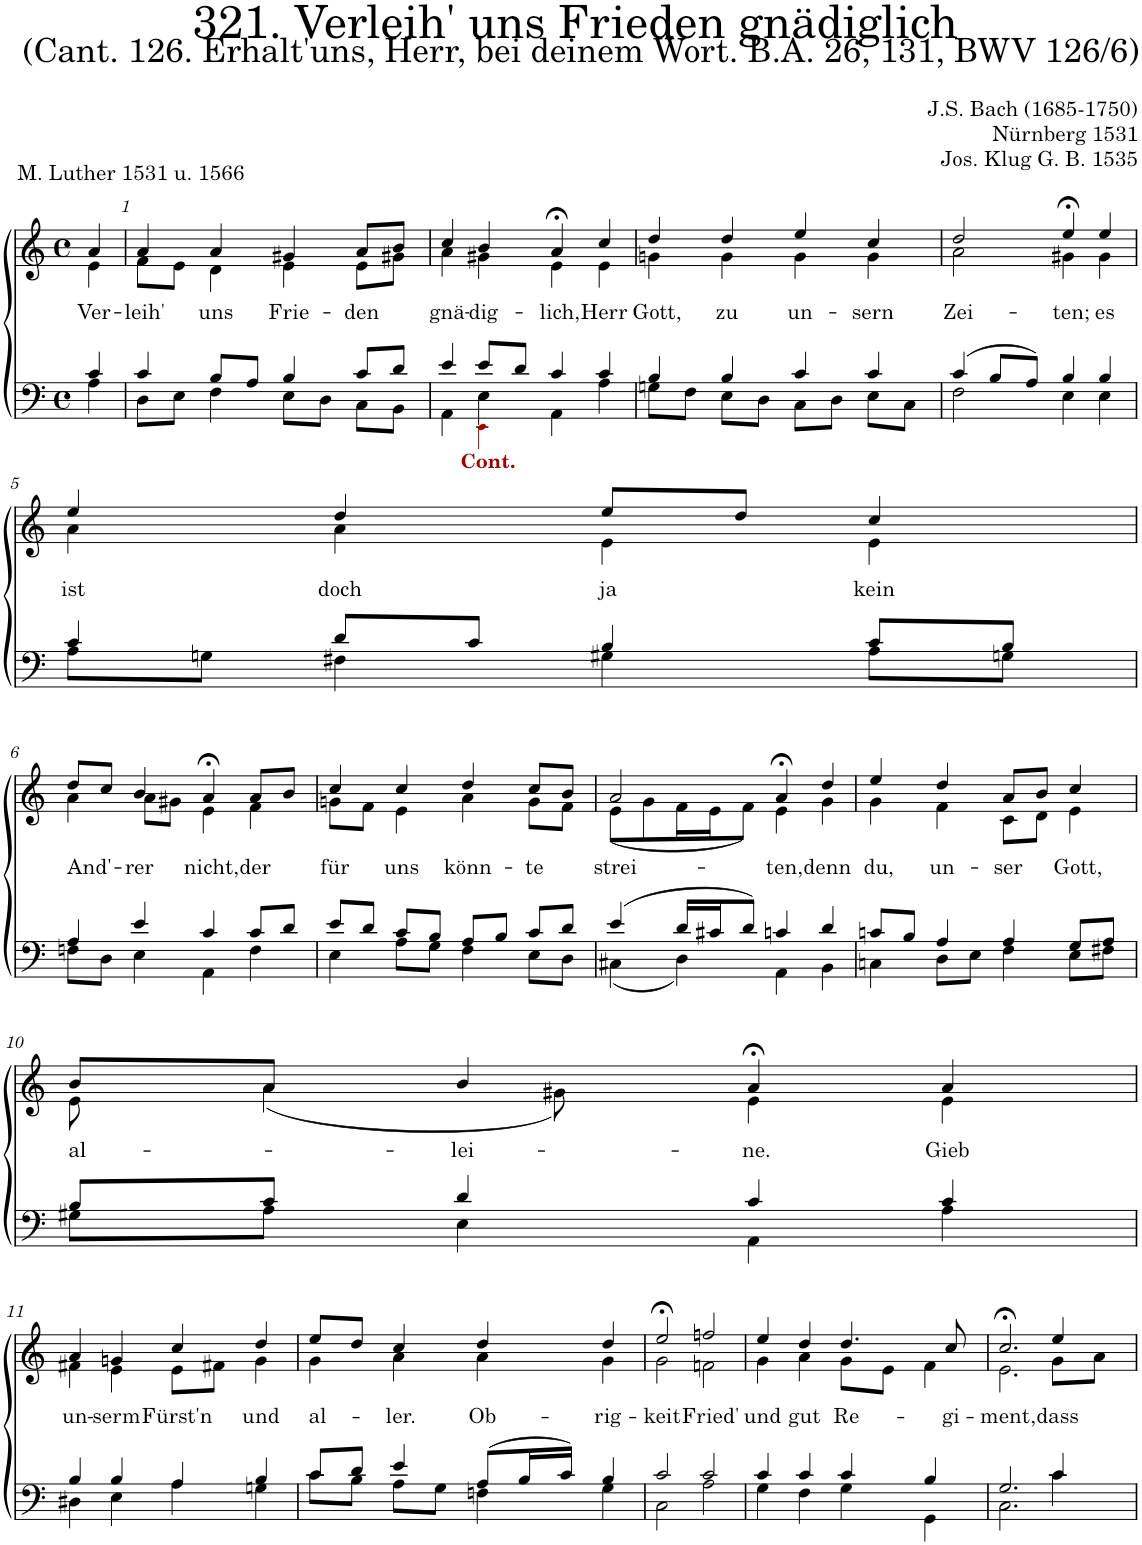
**kern	**kern	**text
*part2	*part1	*part1
*staff2	*staff1	*staff1
*I"Tenor/Bass	*I"Soprano/Alto	*
*clefF4	*clefG2	*
*k[]	*k[]	*
*M4/4	*M4/4	*
*met(c)	*met(c)	*
=	=	=
*^	*	*
!	!	!	!LO:LY:b
*	*	*^	*
4c/	4A\	4a;</	4e\	Ver-
=1	=1	=1	=1	=1
!	!	!	!	!LO:LY:b
4c/	8D\L	4a;</	8f\L	-leih'
.	8E\J	.	8e\J	.
!	!	!	!	!LO:LY:b
8B/L	4F\	4a/	4d\	uns
8A/J	.	.	.	.
!	!	!	!	!LO:LY:b
4B/	8E\L	4g#X;</	4e\	Frie-
.	8D\J	.	.	.
!	!	!	!	!LO:LY:b
8c/L	8C\L	8a;</L	8e\L	-den
8d/J	8BB\J	8b/J	8g#X\J	.
=2	=2	=2	=2	=2
*	*^	*	*	*
!	!	!	!	!	!LO:LY:b
4e/	4AA\	4ryy	4cc/	4a\	gnä-
!LO:TX:b:B:color=#A40000:t=Cont.	!	!	!	!	!
!	!	!	!	!	!LO:LY:b
8e/L	4E\	4EEi\	4b/	4g#X\	-dig-
8d/J	.	.	.	.	.
!	!	!	!	!	!LO:LY:b
4c/	4AA\	2ryy	4a;<,/	4e\	-lich,
!	!	!	!	!	!LO:LY:b
4c/	4A\	.	4cc/	4e\	Herr
*	*v	*v	*	*	*
=3	=3	=3	=3	=3
!	!	!	!	!LO:LY:b
4B/	8Gn\L	4dd/	4gn\	Gott,
.	8F\J	.	.	.
!	!	!	!	!LO:LY:b
4B/	8E\L	4dd/	4g\	zu
.	8D\J	.	.	.
!	!	!	!	!LO:LY:b
4c/	8C\L	4ee;</	4g\	un-
.	8D\J	.	.	.
!	!	!	!	!LO:LY:b
4c/	8E\L	4cc/	4g\	-sern
.	8C\J	.	.	.
=4	=4	=4	=4	=4
!	!	!	!	!LO:LY:b
(4c/	2F\	2dd/	2a\	Zei-
8B/L	.	.	.	.
8A/J)	.	.	.	.
!	!	!	!	!LO:LY:b
4B/	4E\	4ee;<,/	4g#X\	-ten;
!	!	!	!	!LO:LY:b
4B/	4E\	4ee/	4g#\	es
!!LO:LB:g=z	!!
=5	=5	=5	=5	=5
!	!	!	!	!LO:LY:b
4c/	8A\L	4ee;</	4a\	ist
.	8Gn\J	.	.	.
!	!	!	!	!LO:LY:b
8d/L	4F#X\	4dd/	4a\	doch
8c/J	.	.	.	.
!	!	!	!	!LO:LY:b
4B/	4G#X\	8ee;</L	4e\	ja
.	.	8dd/J	.	.
!	!	!	!	!LO:LY:b
8c/L	8A\L	4cc/	4e\	kein
8B/J	8Gn\J	.	.	.
!!LO:LB:g=z	!!
=6	=6	=6	=6	=6
!	!	!	!	!LO:LY:b
4A/	8Fn\L	8dd;</L	4a\	And'-
.	8D\J	8cc/J	.	.
!	!	!	!	!LO:LY:b
4e/	4E\	4b/	8a\L	-rer
.	.	.	8g#X\J	.
!	!	!	!	!LO:LY:b
4c/	4AA\	4a;<,/	4e\	nicht,
!	!	!	!	!LO:LY:b
8c/L	4F\	8a/L	4f\	der
8d/J	.	8b/J	.	.
=7	=7	=7	=7	=7
!	!	!	!	!LO:LY:b
8e/L	4E\	4cc;</	8gn\L	für
8d/J	.	.	8f\J	.
!	!	!	!	!LO:LY:b
8c/L	8A\L	4cc/	4e\	uns
8B/J	8G\J	.	.	.
!	!	!	!	!LO:LY:b
8A/L	4F\	4dd;</	4a\	könn-
8B/J	.	.	.	.
!	!	!	!	!LO:LY:b
8c/L	8E\L	8cc/L	8g\L	-te
8d/J	8D\J	8b/J	8f\J	.
=8	=8	=8	=8	=8
!	!	!	!	!LO:LY:b
(4e/	(4C#X\	2a/	(8e\L	strei-
.	.	.	8g\	.
16d/LL	4D\)	.	16f\L	.
16c#X/J	.	.	16e\J	.
8d/J)	.	.	8f\J)	.
!	!	!	!	!LO:LY:b
4cn/	4AA\	4a;<,/	4e\	ten,
!	!	!	!	!LO:LY:b
4d/	4BB\	4dd/	4g\	denn
=9	=9	=9	=9	=9
!	!	!	!	!LO:LY:b
8cn/L	4Cn\	4ee;</	4g\	du,
8B/J	.	.	.	.
!	!	!	!	!LO:LY:b
4A/	8D\L	4dd/	4f\	un-
.	8E\J	.	.	.
!	!	!	!	!LO:LY:b
4A/	4F\	8a/L	8c\L	-ser
.	.	8b/J	8d\J	.
!	!	!	!	!LO:LY:b
8G/L	8E\L	4cc/	4e\	Gott,
8A/J	8F#X\J	.	.	.
!!LO:LB:g=z	!!
=10	=10	=10	=10	=10
!	!	!	!	!LO:LY:b
8B/L	8G#X\L	8b;</L	8e\	al-
8c/J	8A\J	8a/J	(4a\	.
!	!	!	!	!LO:LY:b
4d/	4E\	4b/	.	-lei-
.	.	.	8g#X\)	.
!	!	!	!	!LO:LY:b
4c/	4AA\	4a;<,/	4e\	-ne.
!	!	!	!	!LO:LY:b
4c/	4A\	4a/	4e\	Gieb
!!LO:LB:g=z	!!
=11	=11	=11	=11	=11
!	!	!	!	!LO:LY:b
4B/	4D#X\	4a;</	4f#X\	un-
!	!	!	!	!LO:LY:b
4B/	4E\	4gn/	4e\	-serm
!	!	!	!	!LO:LY:b
4A/	4A\	4cc/	8e\L	Fürst'n
.	.	.	8f#X\J	.
!	!	!	!	!LO:LY:b
4B/	4Gn\	4dd/	4g\	und
=12	=12	=12	=12	=12
!	!	!	!	!LO:LY:b
8c/L	8c\L	8ee;</L	4g\	al-
8d/J	8B\J	8dd/J	.	.
!	!	!	!	!LO:LY:b
4e/	8A\L	4cc/	4a\	-ler.
.	8G\J	.	.	.
!	!	!	!	!LO:LY:b
(8A;</L	4Fn\	4dd/	4a\	Ob-
16B/L	.	.	.	.
16c/JJ)	.	.	.	.
!	!	!	!	!LO:LY:b
4B/	4G\	4dd/	4g\	-rig-
=13	=13	=13	=13	=13
!	!	!	!	!LO:LY:b
2c/	2C\	2ee;<,/	2g\	-keit
!	!	!	!	!LO:LY:b
2c/	2A\	2ffn/	2fn\	Fried'
=14	=14	=14	=14	=14
!	!	!	!	!LO:LY:b
4c/	4G\	4ee;</	4g\	und
!	!	!	!	!LO:LY:b
4c/	4F\	4dd/	4a\	gut
!	!	!	!	!LO:LY:b
4c/	4G\	4.dd/	8g\L	Re-
.	.	.	8e\J	.
4B/	4GG\	.	4f\	.
!	!	!	!	!LO:LY:b
.	.	8cc/	.	-gi-
=15	=15	=15	=15	=15
!	!	!	!	!LO:LY:b
2.G/	2.C\	2.cc;<,/	2.e\	-ment,
!	!	!	!	!LO:LY:b
4c/	4c\	4ee/	8g\L	dass
.	.	.	8a\J	.
*v	*v	*	*	*
*	*v	*v	*
=	=	=
*-	*-	*-
